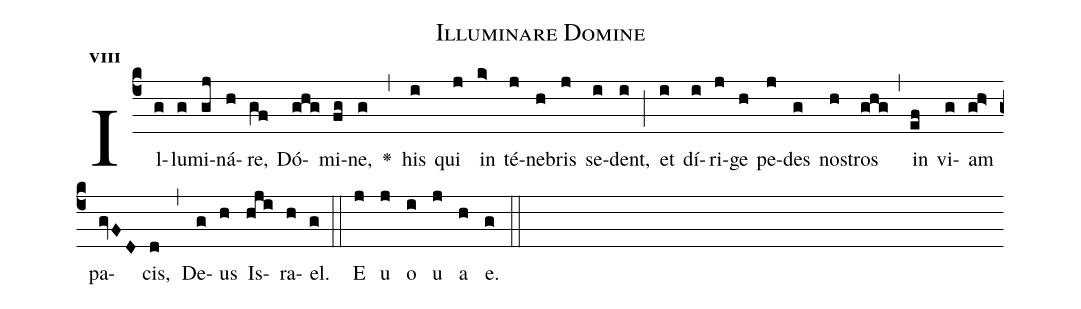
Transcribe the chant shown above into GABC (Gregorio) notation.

name:Illuminare Domine;
office-part:Antiphona;
mode:8;
%%
initial-style: 1;
name: Illuminare Domine;
book: Antiphonae & Responsoria/Tomus III, p.30;
occasion: Psalterium Hebdomada I Sabbato;
office-part: Laudes Ant. E;
user-notes: ;
commentary: ;
annotation: 8g;
centering-scheme: english;
fontsize: 12;
font: OFLSortsMillGoudy;
height: 11;
width: 4.5;
%%
(c4)Il(g)lu(g)mi(gj)ná(h)re,(gf) Dó(ghg)mi(fg)ne,(g) <v>\greheightstar</v>(,) his(i) qui(j) in(k>) té(j)ne(h)bris(j) se(i)dent,(i) (;) et(i) dí(i)ri(j)ge(h) pe(j)des(g) no(h)stros(ghg) (,) in(ef) vi(g)am(gh>) pa(gvFD)cis,(d) (,) De(g)us(h) Is(hji)ra(h)el.(g) (::)
E(j) u(j) o(i) u(j) a(h) e.(g) (::)
